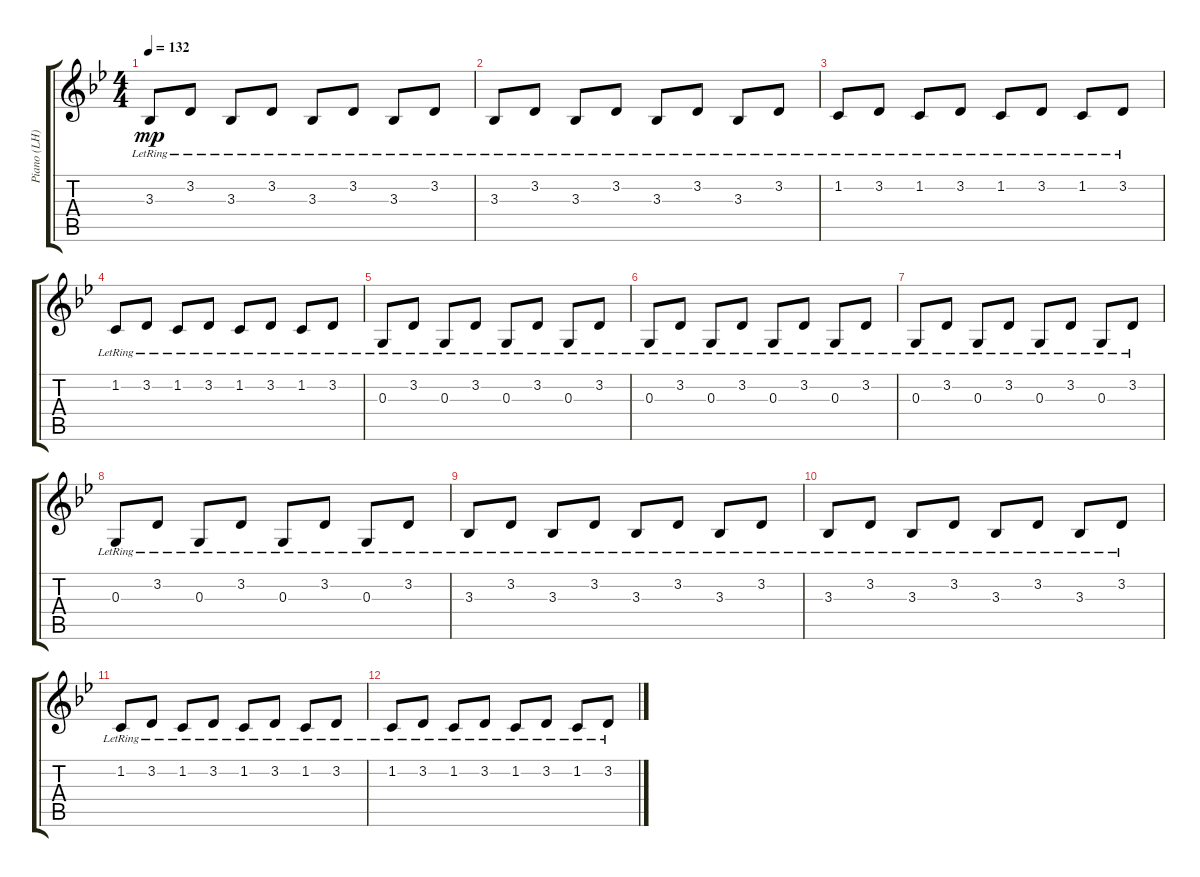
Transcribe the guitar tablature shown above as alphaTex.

\track ("Piano (LH)" "Piano (LH)") {instrument brightacousticpiano}
\staff {score tabs}
\tuning (E4 B3 G3 D3 A2 E2) {hide}
\ts (4 4)
\tempo 132
\clef g2
\ks bb
3.3{lr}.8{dy mp} 3.2{lr}.8 3.3{lr}.8 3.2{lr}.8 3.3{lr}.8 3.2{lr}.8 3.3{lr}.8 3.2{lr}.8 |
3.3{lr}.8 3.2{lr}.8 3.3{lr}.8 3.2{lr}.8 3.3{lr}.8 3.2{lr}.8 3.3{lr}.8 3.2{lr}.8 |
1.2{lr}.8 3.2{lr}.8 1.2{lr}.8 3.2{lr}.8 1.2{lr}.8 3.2{lr}.8 1.2{lr}.8 3.2{lr}.8 |
1.2{lr}.8 3.2{lr}.8 1.2{lr}.8 3.2{lr}.8 1.2{lr}.8 3.2{lr}.8 1.2{lr}.8 3.2{lr}.8 |
0.3{lr}.8 3.2{lr}.8 0.3{lr}.8 3.2{lr}.8 0.3{lr}.8 3.2{lr}.8 0.3{lr}.8 3.2{lr}.8 |
0.3{lr}.8 3.2{lr}.8 0.3{lr}.8 3.2{lr}.8 0.3{lr}.8 3.2{lr}.8 0.3{lr}.8 3.2{lr}.8 |
0.3{lr}.8 3.2{lr}.8 0.3{lr}.8 3.2{lr}.8 0.3{lr}.8 3.2{lr}.8 0.3{lr}.8 3.2{lr}.8 |
0.3{lr}.8 3.2{lr}.8 0.3{lr}.8 3.2{lr}.8 0.3{lr}.8 3.2{lr}.8 0.3{lr}.8 3.2{lr}.8 |
3.3{lr}.8 3.2{lr}.8 3.3{lr}.8 3.2{lr}.8 3.3{lr}.8 3.2{lr}.8 3.3{lr}.8 3.2{lr}.8 |
3.3{lr}.8 3.2{lr}.8 3.3{lr}.8 3.2{lr}.8 3.3{lr}.8 3.2{lr}.8 3.3{lr}.8 3.2{lr}.8 |
1.2{lr}.8 3.2{lr}.8 1.2{lr}.8 3.2{lr}.8 1.2{lr}.8 3.2{lr}.8 1.2{lr}.8 3.2{lr}.8 |
1.2{lr}.8 3.2{lr}.8 1.2{lr}.8 3.2{lr}.8 1.2{lr}.8 3.2{lr}.8 1.2{lr}.8 3.2{lr}.8
